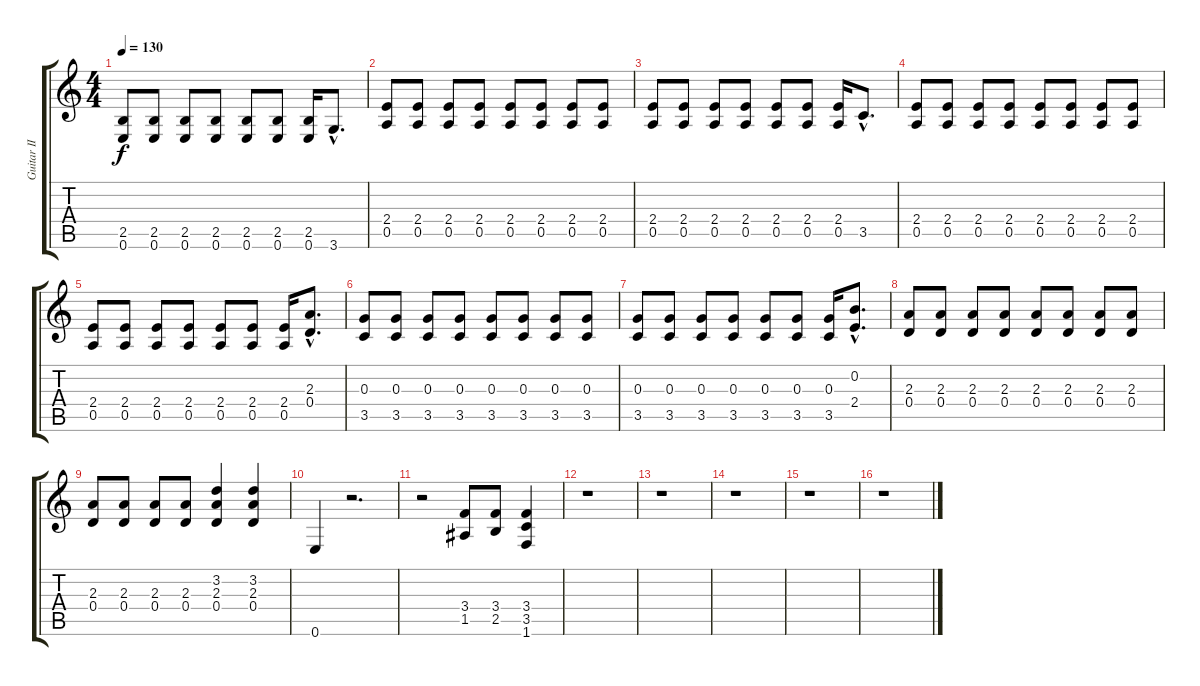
\track ("Guitar II" "Guitar II") {instrument overdrivenguitar}
\staff {score tabs}
\tuning (E4 B3 G3 D3 A2 E2) {hide}
\ts (4 4)
\tempo 130
\clef g2
\ks c
(2.5 0.6).8{dy f} (2.5 0.6).8 (2.5 0.6).8 (2.5 0.6).8 (2.5 0.6).8 (2.5 0.6).8 (2.5 0.6).16 3.6{hac}.8{d} |
(2.4 0.5).8 (2.4 0.5).8 (2.4 0.5).8 (2.4 0.5).8 (2.4 0.5).8 (2.4 0.5).8 (2.4 0.5).8 (2.4 0.5).8 |
(2.4 0.5).8 (2.4 0.5).8 (2.4 0.5).8 (2.4 0.5).8 (2.4 0.5).8 (2.4 0.5).8 (2.4 0.5).16 3.5{hac}.8{d} |
(2.4 0.5).8 (2.4 0.5).8 (2.4 0.5).8 (2.4 0.5).8 (2.4 0.5).8 (2.4 0.5).8 (2.4 0.5).8 (2.4 0.5).8 |
(2.4 0.5).8 (2.4 0.5).8 (2.4 0.5).8 (2.4 0.5).8 (2.4 0.5).8 (2.4 0.5).8 (2.4 0.5).16 (2.3{hac} 0.4{hac}).8{d} |
(0.3 3.5).8 (0.3 3.5).8 (0.3 3.5).8 (0.3 3.5).8 (0.3 3.5).8 (0.3 3.5).8 (0.3 3.5).8 (0.3 3.5).8 |
(0.3 3.5).8 (0.3 3.5).8 (0.3 3.5).8 (0.3 3.5).8 (0.3 3.5).8 (0.3 3.5).8 (0.3 3.5).16 (0.2{hac} 2.4{hac}).8{d} |
(2.3 0.4).8 (2.3 0.4).8 (2.3 0.4).8 (2.3 0.4).8 (2.3 0.4).8 (2.3 0.4).8 (2.3 0.4).8 (2.3 0.4).8 |
(2.3 0.4).8 (2.3 0.4).8 (2.3 0.4).8 (2.3 0.4).8 (3.2 2.3 0.4).4 (3.2 2.3 0.4).4 |
0.6.4 r.2{d} |
r.2 (3.4 1.5).8 (3.4 2.5).8 (3.4 3.5 1.6).4 |
r.1 |
r.1 |
r.1 |
r.1 |
r.1
